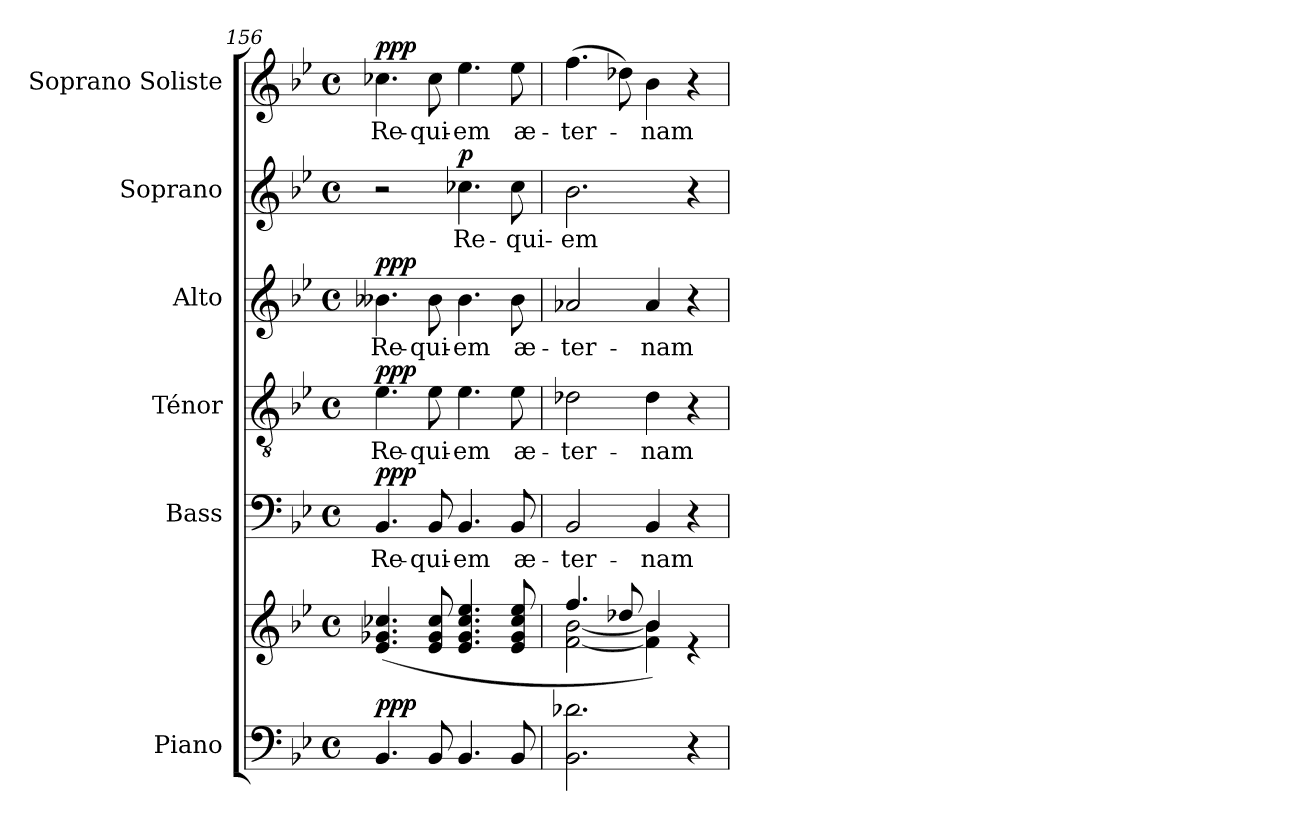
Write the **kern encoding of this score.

**kern	**kern	**dynam	**kern	**text	**dynam	**kern	**text	**dynam	**kern	**text	**dynam	**kern	**text	**dynam	**kern	**text	**dynam
*part6	*part6	*part6	*part5	*part5	*part5	*part4	*part4	*part4	*part3	*part3	*part3	*part2	*part2	*part2	*part1	*part1	*part1
*staff7	*staff6	*staff6/7	*staff5	*staff5	*staff5	*staff4	*staff4	*staff4	*staff3	*staff3	*staff3	*staff2	*staff2	*staff2	*staff1	*staff1	*staff1
*I"Piano	*	*	*I"Bass	*	*	*I"Ténor	*	*	*I"Alto	*	*	*I"Soprano	*	*	*I"Soprano Soliste	*	*
*I'Pno.	*	*	*I'B.	*	*	*I'T.	*	*	*I'A.	*	*	*I'S.	*	*	*	*	*
*clefF4	*clefG2	*	*clefF4	*	*	*clefGv2	*	*	*clefG2	*	*	*clefG2	*	*	*clefG2	*	*
*	*	*	*	*	*	*	*	*	*ITrd2c3	*	*	*	*	*	*	*	*
*k[b-e-]	*k[b-e-]	*	*k[b-e-]	*	*	*k[b-e-]	*	*	*k[f#]	*	*	*k[b-e-]	*	*	*k[b-e-]	*	*
*M4/4	*M4/4	*	*M4/4	*	*	*M4/4	*	*	*M4/4	*	*	*M4/4	*	*	*M4/4	*	*
*met(c)	*met(c)	*	*met(c)	*	*	*met(c)	*	*	*met(c)	*	*	*met(c)	*	*	*met(c)	*	*
=156	=156	=156	=156	=156	=156	=156	=156	=156	=156	=156	=156	=156	=156	=156	=156	=156	=156
!	!	!LO:DY:a=2	!	!	!LO:DY:a	!	!	!LO:DY:a	!	!	!LO:DY:a	!	!	!	!	!	!LO:DY:a
4.BB-/	(4.e-/ 4.g-X/ 4.cc-X/	ppp	4.BB-/	Re-	ppp	4.e-\	Re-	ppp	4.g-Xi\	Re-	ppp	2r	.	.	4.cc-X\	Re-	ppp
8BB-/	8e-/ 8g-/ 8cc-/	.	8BB-/	-qui-	.	8e-\	-qui-	.	8g-i\	-qui-	.	.	.	.	8cc-\	-qui-	.
!	!	!	!	!	!	!	!	!	!	!	!	!	!	!LO:DY:a	!	!	!
4.BB-/	4.e-/ 4.g-/ 4.cc-/ 4.ee-/	.	4.BB-/	-em	.	4.e-\	-em	.	4.g-i\	-em	.	4.cc-X\	Re-	p	4.ee-\	-em	.
8BB-/	8e-/ 8g-/ 8cc-/ 8ee-/	.	8BB-/	æ-	.	8e-\	æ-	.	8g-i\	æ-	.	8cc-\	-qui-	.	8ee-\	æ-	.
=157	=157	=157	=157	=157	=157	=157	=157	=157	=157	=157	=157	=157	=157	=157	=157	=157	=157
*	*^	*	*	*	*	*	*	*	*	*	*	*	*	*	*	*	*
2.BB-\ 2.d-X\	4.ff/	[2f\ [2b-\	.	2BB-/	-ter-	.	2d-X\	-ter-	.	2fni/	-ter-	.	2.b-\	-em	.	(4.ff\	-ter-	.
.	8dd-X/	.	.	.	.	.	.	.	.	.	.	.	.	.	.	8dd-X\)	.	.
.	4b-/)	4f\] 4b-\]	.	4BB-/	-nam	.	4d-\	-nam	.	4fi/	-nam	.	.	.	.	4b-\	-nam	.
4r	4re	4ryy	.	4r	.	.	4r	.	.	4r	.	.	4r	.	.	4r	.	.
*	*v	*v	*	*	*	*	*	*	*	*	*	*	*	*	*	*	*	*
=	=	=	=	=	=	=	=	=	=	=	=	=	=	=	=	=	=
*-	*-	*-	*-	*-	*-	*-	*-	*-	*-	*-	*-	*-	*-	*-	*-	*-	*-
